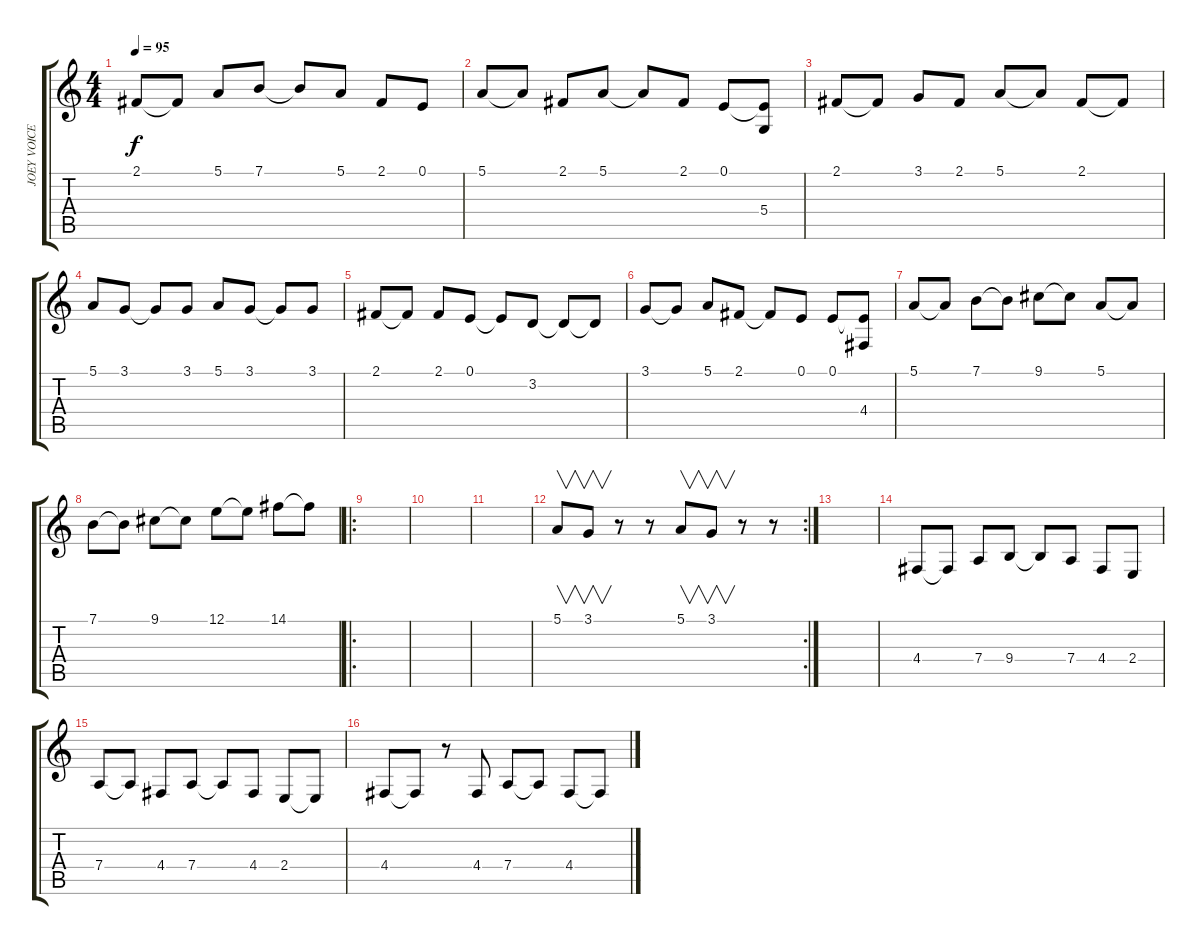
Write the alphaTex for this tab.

\track ("JOEY VOICE" "JOEY VOICE") {instrument lead6voice}
\staff {score tabs}
\tuning (E4 B3 G3 D3 A2 E2) {hide}
\ts (4 4)
\tempo 95
\clef g2
\ks c
2.1.8{dy f instrument lead2sawtooth} 2.1{t}.8 5.1.8 7.1.8 7.1{t}.8 5.1.8 2.1.8 0.1.8 |
5.1.8 5.1{t}.8 2.1.8 5.1.8 5.1{t}.8 2.1.8 0.1.8 (0.1{t} 5.4{t}).8 |
2.1.8 2.1{t}.8 3.1.8 2.1.8 5.1.8 5.1{t}.8 2.1.8 2.1{t}.8 |
5.1.8 3.1.8 3.1{t}.8 3.1.8 5.1.8 3.1.8 3.1{t}.8 3.1.8 |
2.1.8 2.1{t}.8 2.1.8 0.1.8 0.1{t}.8 3.2.8 3.2{t}.8 3.2{t}.8 |
3.1.8 3.1{t}.8 5.1.8 2.1.8 2.1{t}.8 0.1.8 0.1.8 (0.1{t} 4.4).8 |
5.1.8 5.1{t}.8 7.1.8 7.1{t}.8 9.1.8 9.1{t}.8 5.1.8 5.1{t}.8 |
7.1.8 7.1{t}.8 9.1.8 9.1{t}.8 12.1.8 12.1{t}.8 14.1.8 14.1{t}.8 |
\ro
|
|
|
\rc 2
5.1.8{v} 3.1.8{v} r.8 r.8 5.1.8{v} 3.1.8{v} r.8 r.8 |
|
4.4.8 4.4{t}.8 7.4.8 9.4.8 9.4{t}.8 7.4.8 4.4.8 2.4.8 |
7.4.8 7.4{t}.8 4.4.8 7.4.8 7.4{t}.8 4.4.8 2.4.8 2.4{t}.8 |
4.4.8 4.4{t}.8 r.8 4.4.8 7.4.8 7.4{t}.8 4.4.8 4.4{t}.8
